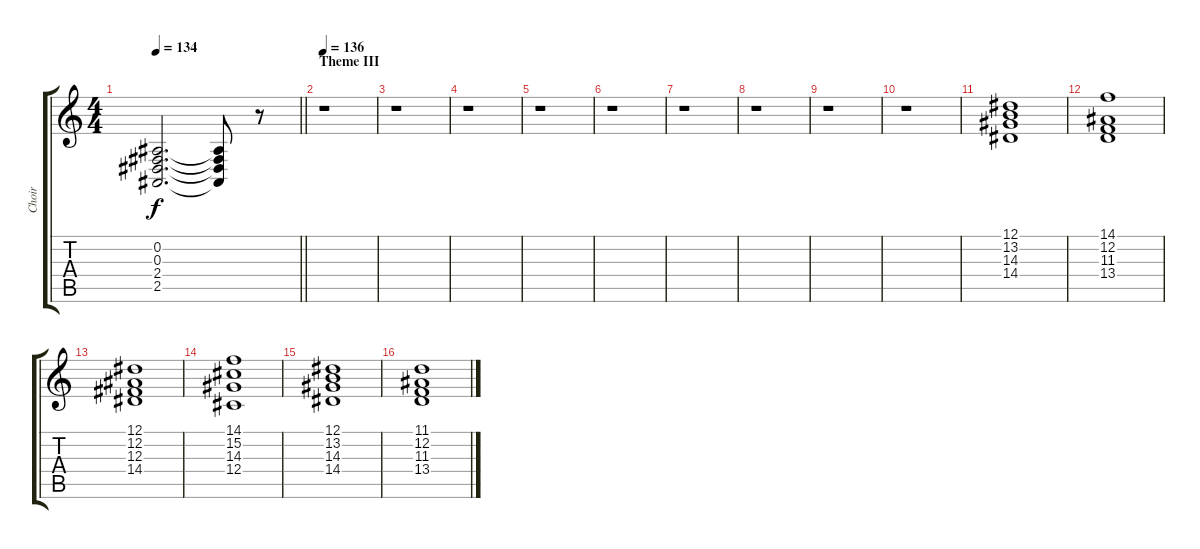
\track ("Choir" "Choir") {instrument choiraahs}
\staff {score tabs}
\tuning (Eb4 Bb3 Gb3 Db3 Ab2 Eb2) {hide}
\ts (4 4)
\tempo 134
\clef g2
\barLineRight lightlight
\ks c
(0.2{t} 0.3{t} 2.4{t} 2.5{t}).2{d dy f} (0.2{t} 0.3{t} 2.4{t} 2.5{t}).8 r.8 |
\section ("" "Theme III")
\tempo 136
r.1 |
r.1 |
r.1 |
r.1 |
r.1 |
r.1 |
r.1 |
r.1 |
r.1 |
(12.1 13.2 14.3 14.4).1 |
(14.1 12.2 11.3 13.4).1 |
(12.1 12.2 12.3 14.4).1 |
(14.1 15.2 14.3 12.4).1 |
(12.1 13.2 14.3 14.4).1 |
(11.1 12.2 11.3 13.4).1
